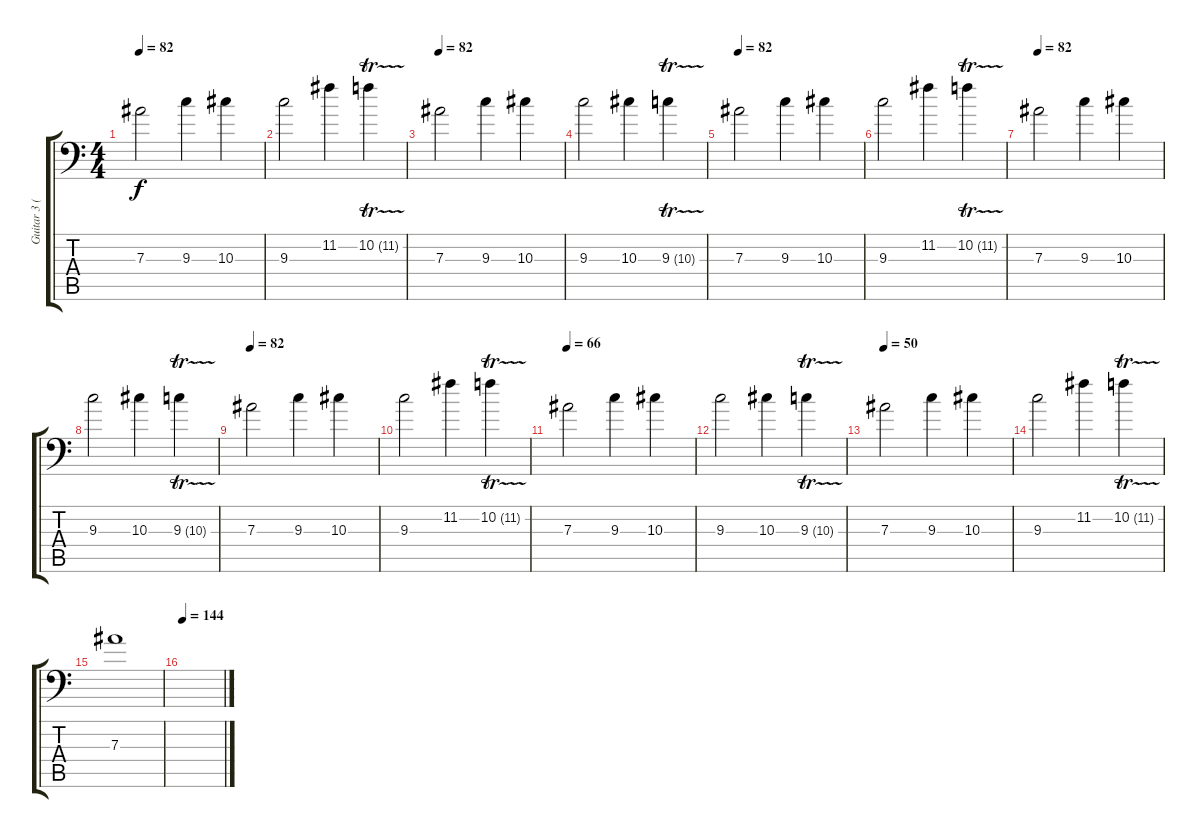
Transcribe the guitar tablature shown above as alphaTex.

\track ("Guitar 3 (Center)" "Guitar 3 (") {instrument distortionguitar}
\staff {score tabs}
\tuning (C4 G3 Eb3 Bb2 F2 Bb1) {hide}
\ts (4 4)
\tempo 82
\clef f4
\ks c
7.3.2{dy f} 9.3.4 10.3.4 |
9.3.2 11.2.4 10.2{tr (11 32)}.4 |
\tempo 82
7.3.2 9.3.4 10.3.4 |
9.3.2 10.3.4 9.3{tr (10 32)}.4 |
\tempo 82
7.3.2 9.3.4 10.3.4 |
9.3.2 11.2.4 10.2{tr (11 32)}.4 |
\tempo 82
7.3.2 9.3.4 10.3.4 |
9.3.2 10.3.4 9.3{tr (10 32)}.4 |
\tempo 82
7.3.2 9.3.4 10.3.4 |
9.3.2 11.2.4 10.2{tr (11 32)}.4 |
\tempo 66
7.3.2 9.3.4 10.3.4 |
9.3.2 10.3.4 9.3{tr (10 32)}.4 |
\tempo 50
7.3.2 9.3.4 10.3.4 |
9.3.2 11.2.4 10.2{tr (11 32)}.4 |
7.3.1 |
\tempo 144
